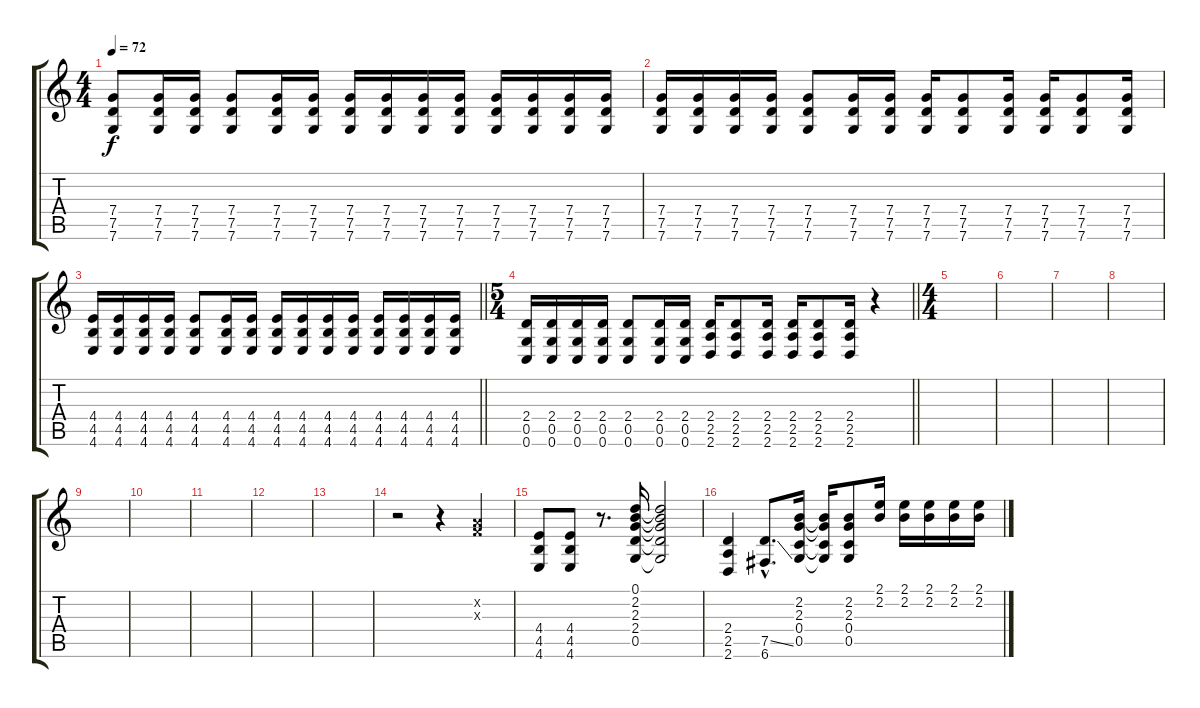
\track "" {instrument distortionguitar}
\staff {score tabs}
\tuning (D4 A3 F3 C3 G2 C2) {hide}
\ts (4 4)
\tempo 72
\clef g2
\ks c
(7.4 7.5 7.6).8{dy f} (7.4 7.5 7.6).16 (7.4 7.5 7.6).16 (7.4 7.5 7.6).8 (7.4 7.5 7.6).16 (7.4 7.5 7.6).16 (7.4 7.5 7.6).16 (7.4 7.5 7.6).16 (7.4 7.5 7.6).16 (7.4 7.5 7.6).16 (7.4 7.5 7.6).16 (7.4 7.5 7.6).16 (7.4 7.5 7.6).16 (7.4 7.5 7.6).16 |
(7.4 7.5 7.6).16 (7.4 7.5 7.6).16 (7.4 7.5 7.6).16 (7.4 7.5 7.6).16 (7.4 7.5 7.6).8 (7.4 7.5 7.6).16 (7.4 7.5 7.6).16 (7.4 7.5 7.6).16 (7.4 7.5 7.6).8 (7.4 7.5 7.6).16 (7.4 7.5 7.6).16 (7.4 7.5 7.6).8 (7.4 7.5 7.6).16 |
\barLineRight lightlight
(4.4 4.5 4.6).16 (4.4 4.5 4.6).16 (4.4 4.5 4.6).16 (4.4 4.5 4.6).16 (4.4 4.5 4.6).8 (4.4 4.5 4.6).16 (4.4 4.5 4.6).16 (4.4 4.5 4.6).16 (4.4 4.5 4.6).16 (4.4 4.5 4.6).16 (4.4 4.5 4.6).16 (4.4 4.5 4.6).16 (4.4 4.5 4.6).16 (4.4 4.5 4.6).16 (4.4 4.5 4.6).16 |
\ts (5 4)
\barLineRight lightlight
(2.4 0.5 0.6).16 (2.4 0.5 0.6).16 (2.4 0.5 0.6).16 (2.4 0.5 0.6).16 (2.4 0.5 0.6).8 (2.4 0.5 0.6).16 (2.4 0.5 0.6).16 (2.4 2.5 2.6).16 (2.4 2.5 2.6).8 (2.4 2.5 2.6).16 (2.4 2.5 2.6).16 (2.4 2.5 2.6).8 (2.4 2.5 2.6).16 r.4 |
\ts (4 4)
|
|
|
|
|
|
|
|
|
r.2 r.4 (0.2{x} 0.3{x}).4 |
(4.4 4.5 4.6).8 (4.4 4.5 4.6).8 r.8{d} (0.1 2.2 2.3 2.4 0.5).16 (0.1{t} 2.2{t} 2.3{t} 2.4{t} 0.5{t}).2 |
(2.4 2.5 2.6).4 (7.5{ss hac} 6.6{ss hac}).8{d} (2.2 2.3 0.4 0.5).16 (2.2{t} 2.3{t} 0.4{t} 0.5{t}).16 (2.2 2.3 0.4 0.5).8 (2.1 2.2).16 (2.1 2.2).16 (2.1 2.2).16 (2.1 2.2).16 (2.1 2.2).16
